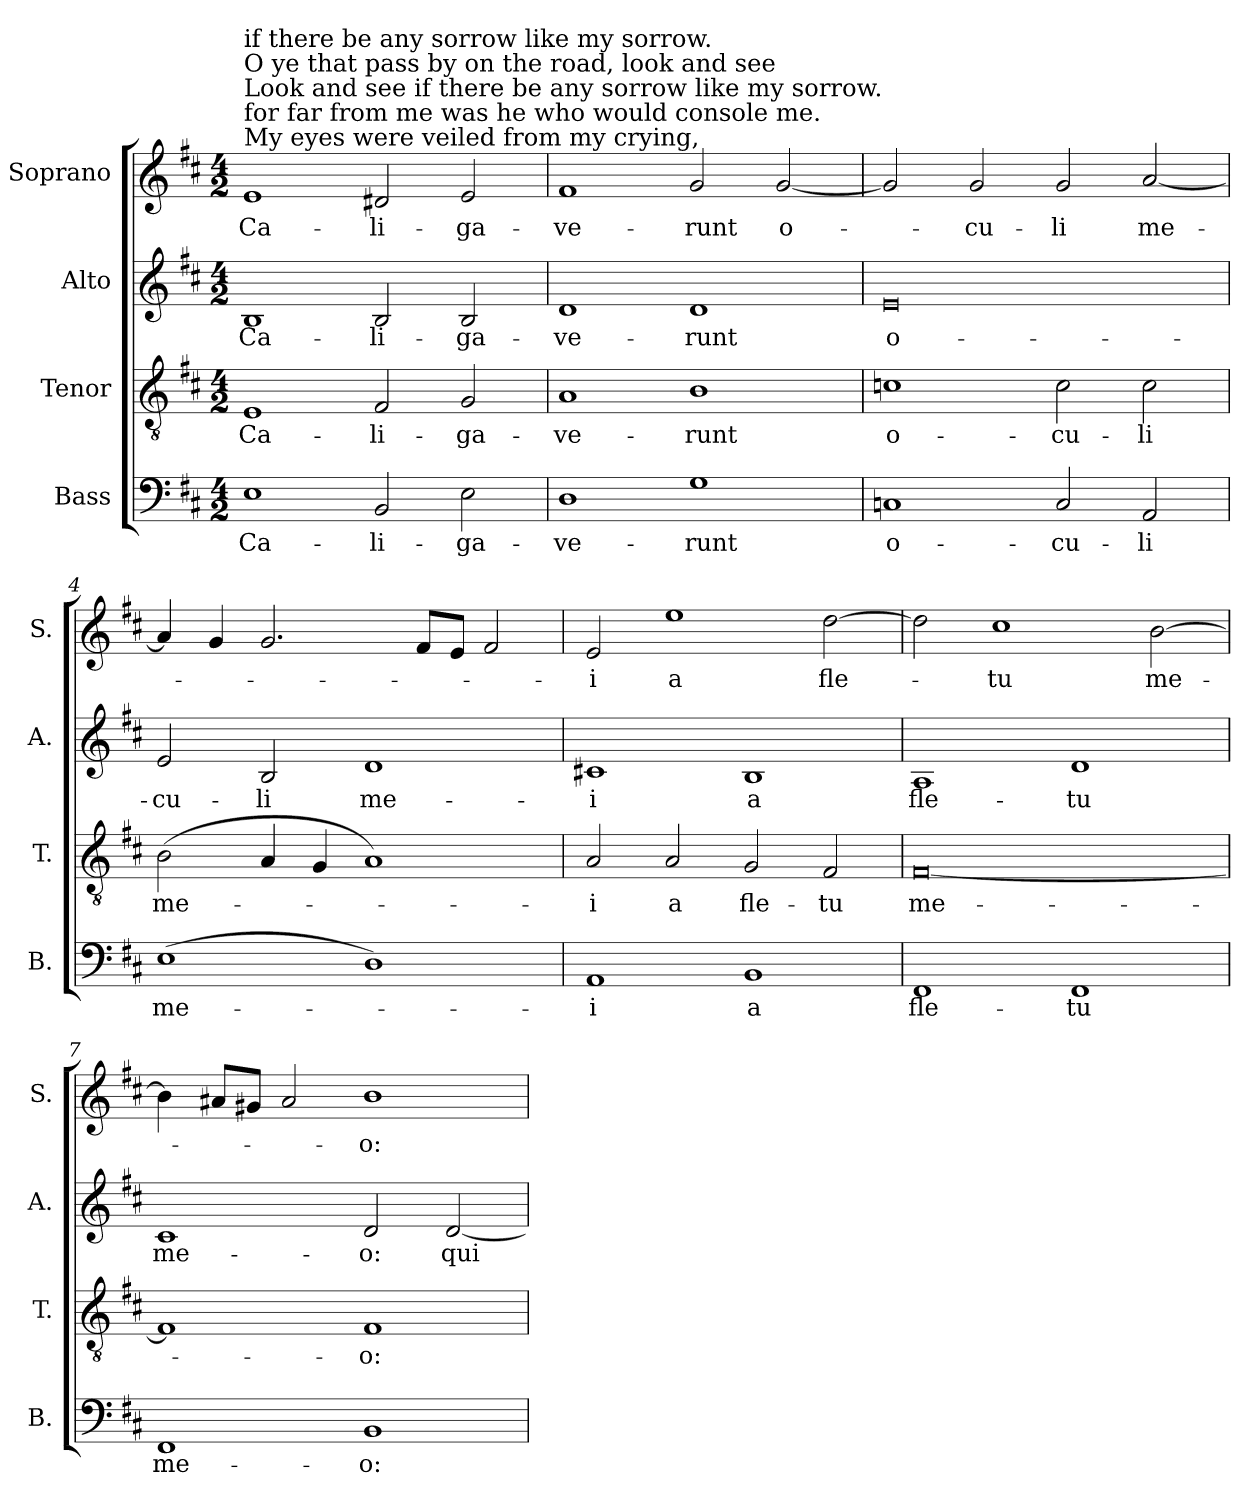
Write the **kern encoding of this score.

**kern	**text	**kern	**text	**kern	**text	**kern	**text
*part4	*part4	*part3	*part3	*part2	*part2	*part1	*part1
*staff4	*staff4	*staff3	*staff3	*staff2	*staff2	*staff1	*staff1
*I"Bass	*	*I"Tenor	*	*I"Alto	*	*I"Soprano	*
*I'B.	*	*I'T.	*	*I'A.	*	*I'S.	*
!!LO:PB:g=z
*clefF4	*	*clefGv2	*	*clefG2	*	*clefG2	*
*	*	*ITrd7c12	*	*	*	*	*
*k[f#c#]	*	*k[f#c#]	*	*k[f#c#]	*	*k[f#c#]	*
*D:	*	*D:	*	*D:	*	*D:	*
*M4/2	*	*M4/2	*	*M4/2	*	*M4/2	*
*MM176	*	*MM176	*	*MM176	*	*MM176	*
=1	=1	=1	=1	=1	=1	=1	=1
!	!LO:LY:b:color=#000000	!	!	!	!	!	!
!	!	!	!LO:LY:b:color=#000000	!	!	!	!
!	!	!	!	!	!LO:LY:b:color=#000000	!	!
!	!	!	!	!	!	!LO:TX:a:t=My eyes were veiled from my crying,	!
!	!	!	!	!	!	!LO:TX:t=for far from me was he who would console me.	!
!	!	!	!	!	!	!LO:TX:t=Look and see if there be any sorrow like my sorrow.	!
!	!	!	!	!	!	!LO:TX:t=O ye that pass by on the road, look and see	!
!	!	!	!	!	!	!LO:TX:t=if there be any sorrow like my sorrow.	!
!	!	!	!	!	!	!	!LO:LY:b:color=#000000
1Ei	Ca-	1EEi	Ca-	1Bi	Ca-	1ei	Ca-
!	!LO:LY:b:color=#000000	!	!	!	!	!	!
!	!	!	!LO:LY:b:color=#000000	!	!	!	!
!	!	!	!	!	!LO:LY:b:color=#000000	!	!
!	!	!	!	!	!	!	!LO:LY:b:color=#000000
2BBi/	-li-	2FF#i/	-li-	2Bi/	-li-	2d#Xi/	-li-
!	!LO:LY:b:color=#000000	!	!	!	!	!	!
!	!	!	!LO:LY:b:color=#000000	!	!	!	!
!	!	!	!	!	!LO:LY:b:color=#000000	!	!
!	!	!	!	!	!	!	!LO:LY:b:color=#000000
2Ei\	-ga-	2GGi/	-ga-	2Bi/	-ga-	2ei/	-ga-
=2	=2	=2	=2	=2	=2	=2	=2
!	!LO:LY:b:color=#000000	!	!	!	!	!	!
!	!	!	!LO:LY:b:color=#000000	!	!	!	!
!	!	!	!	!	!LO:LY:b:color=#000000	!	!
!	!	!	!	!	!	!	!LO:LY:b:color=#000000
1Di	-ve-	1AAi	-ve-	1di	-ve-	1f#i	-ve-
!	!LO:LY:b:color=#000000	!	!	!	!	!	!
!	!	!	!LO:LY:b:color=#000000	!	!	!	!
!	!	!	!	!	!LO:LY:b:color=#000000	!	!
!	!	!	!	!	!	!	!LO:LY:b:color=#000000
1Gi	-runt	1BBi	-runt	1di	-runt	2gi/	-runt
!	!	!	!	!	!	!	!LO:LY:b:color=#000000
.	.	.	.	.	.	[2gi/	o-
=3	=3	=3	=3	=3	=3	=3	=3
!	!LO:LY:b:color=#000000	!	!	!	!	!	!
!	!	!	!LO:LY:b:color=#000000	!	!	!	!
!	!	!	!	!	!LO:LY:b:color=#000000	!	!
1Cni	o-	1Cni	o-	0ei	o-	2gi/]	.
!	!	!	!	!	!	!	!LO:LY:b:color=#000000
.	.	.	.	.	.	2gi/	-cu-
!	!LO:LY:b:color=#000000	!	!	!	!	!	!
!	!	!	!LO:LY:b:color=#000000	!	!	!	!
!	!	!	!	!	!	!	!LO:LY:b:color=#000000
2Ci/	-cu-	2Ci\	-cu-	.	.	2gi/	-li
!	!LO:LY:b:color=#000000	!	!	!	!	!	!
!	!	!	!LO:LY:b:color=#000000	!	!	!	!
!	!	!	!	!	!	!	!LO:LY:b:color=#000000
2AAi/	-li	2Ci\	-li	.	.	[2ai/	me-
=4	=4	=4	=4	=4	=4	=4	=4
!	!LO:LY:b:color=#000000	!	!	!	!	!	!
!	!	!	!LO:LY:b:color=#000000	!	!	!	!
!	!	!	!	!	!LO:LY:b:color=#000000	!	!
(1Ei	me-	(2BBi\	me-	2ei/	-cu-	4ai/]	.
.	.	.	.	.	.	4gi/	.
!	!	!	!	!	!LO:LY:b:color=#000000	!	!
.	.	4AAi/	.	2Bi/	-li	2.gi/	.
.	.	4GGi/	.	.	.	.	.
!	!	!	!	!	!LO:LY:b:color=#000000	!	!
1Di)	.	1AAi)	.	1di	me-	.	.
.	.	.	.	.	.	8f#i/L	.
.	.	.	.	.	.	8ei/J	.
.	.	.	.	.	.	2f#i/	.
=5	=5	=5	=5	=5	=5	=5	=5
!	!LO:LY:b:color=#000000	!	!	!	!	!	!
!	!	!	!LO:LY:b:color=#000000	!	!	!	!
!	!	!	!	!	!LO:LY:b:color=#000000	!	!
!	!	!	!	!	!	!	!LO:LY:b:color=#000000
1AAi	-i	2AAi/	-i	1c#Xi	-i	2ei/	-i
!	!	!	!LO:LY:b:color=#000000	!	!	!	!
!	!	!	!	!	!	!	!LO:LY:b:color=#000000
.	.	2AAi/	a	.	.	1eei	a
!	!LO:LY:b:color=#000000	!	!	!	!	!	!
!	!	!	!LO:LY:b:color=#000000	!	!	!	!
!	!	!	!	!	!LO:LY:b:color=#000000	!	!
1BBi	a	2GGi/	fle-	1Bi	a	.	.
!	!	!	!LO:LY:b:color=#000000	!	!	!	!
!	!	!	!	!	!	!	!LO:LY:b:color=#000000
.	.	2FF#i/	-tu	.	.	[2ddi\	fle-
=6	=6	=6	=6	=6	=6	=6	=6
!	!LO:LY:b:color=#000000	!	!	!	!	!	!
!	!	!	!LO:LY:b:color=#000000	!	!	!	!
!	!	!	!	!	!LO:LY:b:color=#000000	!	!
1FF#i	fle-	[0FF#i	me-	1Ai	fle-	2ddi\]	.
!	!	!	!	!	!	!	!LO:LY:b:color=#000000
.	.	.	.	.	.	1cc#i	-tu
!	!LO:LY:b:color=#000000	!	!	!	!	!	!
!	!	!	!	!	!LO:LY:b:color=#000000	!	!
1FF#i	-tu	.	.	1di	-tu	.	.
!	!	!	!	!	!	!	!LO:LY:b:color=#000000
.	.	.	.	.	.	[2bi\	me-
!!LO:LB:g=z
=7	=7	=7	=7	=7	=7	=7	=7
!	!LO:LY:b:color=#000000	!	!	!	!	!	!
!	!	!	!	!	!LO:LY:b:color=#000000	!	!
1FF#i	me-	1FF#i]	.	1c#i	me-	4bi\]	.
.	.	.	.	.	.	8a#Xi/L	.
.	.	.	.	.	.	8g#Xi/J	.
.	.	.	.	.	.	2a#i/	.
!	!LO:LY:b:color=#000000	!	!	!	!	!	!
!	!	!	!LO:LY:b:color=#000000	!	!	!	!
!	!	!	!	!	!LO:LY:b:color=#000000	!	!
!	!	!	!	!	!	!	!LO:LY:b:color=#000000
1BBi	-o:	1FF#i	-o:	2di/	-o:	1bi	-o:
!	!	!	!	!	!LO:LY:b:color=#000000	!	!
.	.	.	.	[2di/	qui-	.	.
=	=	=	=	=	=	=	=
*-	*-	*-	*-	*-	*-	*-	*-
